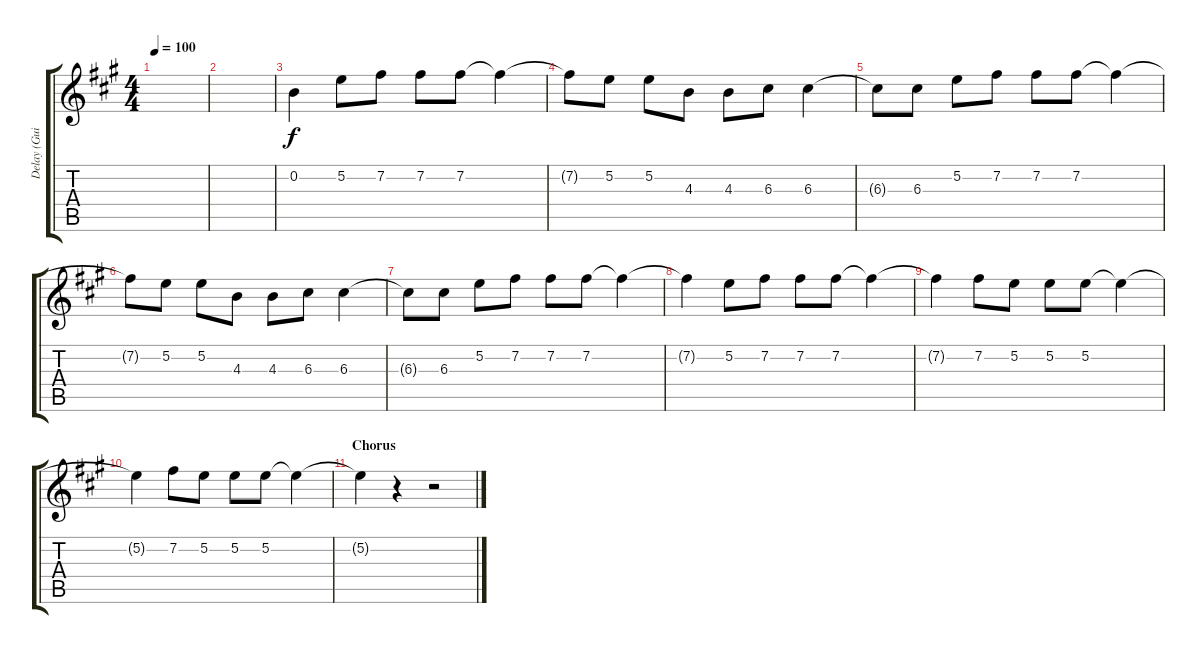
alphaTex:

\track ("Delay (Guitar 4)" "Delay (Gui") {instrument electricguitarjazz}
\staff {score tabs}
\tuning (E4 B3 G3 D3 A2 E2) {hide}
\ts (4 4)
\tempo 100
\clef g2
\ks f#minor
|
|
0.2.4 5.2.8 7.2.8 7.2.8 7.2.8 7.2{t}.4 |
7.2{t}.8 5.2.8 5.2.8 4.3.8 4.3.8 6.3.8 6.3.4 |
6.3{t}.8 6.3.8 5.2.8 7.2.8 7.2.8 7.2.8 7.2{t}.4 |
7.2{t}.8 5.2.8 5.2.8 4.3.8 4.3.8 6.3.8 6.3.4 |
6.3{t}.8 6.3.8 5.2.8 7.2.8 7.2.8 7.2.8 7.2{t}.4 |
7.2{t}.4 5.2.8 7.2.8 7.2.8 7.2.8 7.2{t}.4 |
7.2{t}.4 7.2.8 5.2.8 5.2.8 5.2.8 5.2{t}.4 |
5.2{t}.4 7.2.8 5.2.8 5.2.8 5.2.8 5.2{t}.4 |
\section ("" "Chorus")
5.2{t}.4 r.4 r.2
